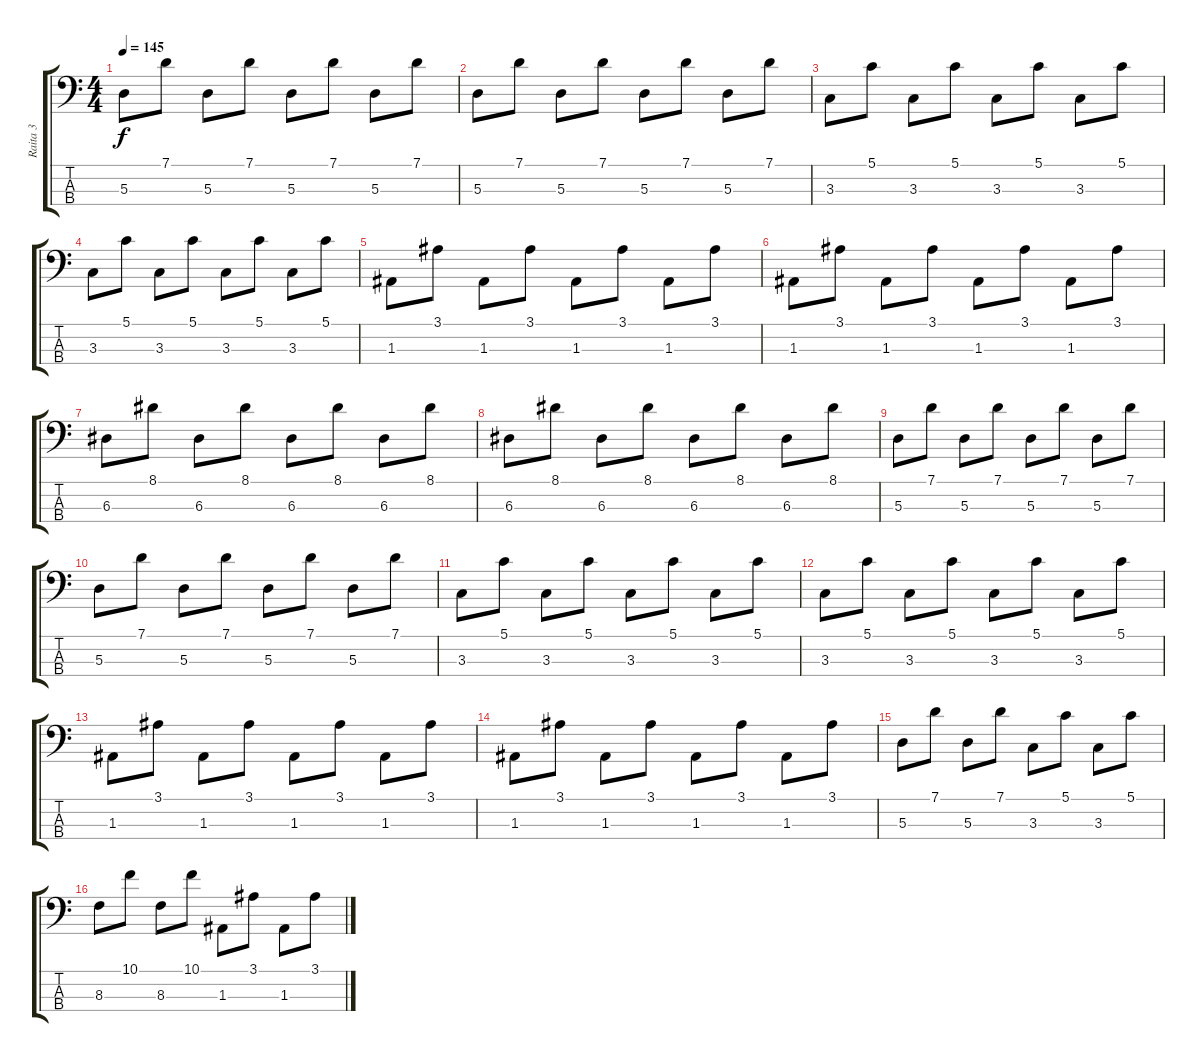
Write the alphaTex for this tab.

\track ("Raita 3" "Raita 3") {instrument electricbassfinger}
\staff {score tabs}
\tuning (G2 D2 A1 E1) {hide}
\ts (4 4)
\tempo 145
\clef f4
\ks c
5.3.8{dy f} 7.1.8 5.3.8 7.1.8 5.3.8 7.1.8 5.3.8 7.1.8 |
5.3.8 7.1.8 5.3.8 7.1.8 5.3.8 7.1.8 5.3.8 7.1.8 |
3.3.8 5.1.8 3.3.8 5.1.8 3.3.8 5.1.8 3.3.8 5.1.8 |
3.3.8 5.1.8 3.3.8 5.1.8 3.3.8 5.1.8 3.3.8 5.1.8 |
1.3.8 3.1.8 1.3.8 3.1.8 1.3.8 3.1.8 1.3.8 3.1.8 |
1.3.8 3.1.8 1.3.8 3.1.8 1.3.8 3.1.8 1.3.8 3.1.8 |
6.3.8 8.1.8 6.3.8 8.1.8 6.3.8 8.1.8 6.3.8 8.1.8 |
6.3.8 8.1.8 6.3.8 8.1.8 6.3.8 8.1.8 6.3.8 8.1.8 |
5.3.8 7.1.8 5.3.8 7.1.8 5.3.8 7.1.8 5.3.8 7.1.8 |
5.3.8 7.1.8 5.3.8 7.1.8 5.3.8 7.1.8 5.3.8 7.1.8 |
3.3.8 5.1.8 3.3.8 5.1.8 3.3.8 5.1.8 3.3.8 5.1.8 |
3.3.8 5.1.8 3.3.8 5.1.8 3.3.8 5.1.8 3.3.8 5.1.8 |
1.3.8 3.1.8 1.3.8 3.1.8 1.3.8 3.1.8 1.3.8 3.1.8 |
1.3.8 3.1.8 1.3.8 3.1.8 1.3.8 3.1.8 1.3.8 3.1.8 |
5.3.8 7.1.8 5.3.8 7.1.8 3.3.8 5.1.8 3.3.8 5.1.8 |
8.3.8 10.1.8 8.3.8 10.1.8 1.3.8 3.1.8 1.3.8 3.1.8
